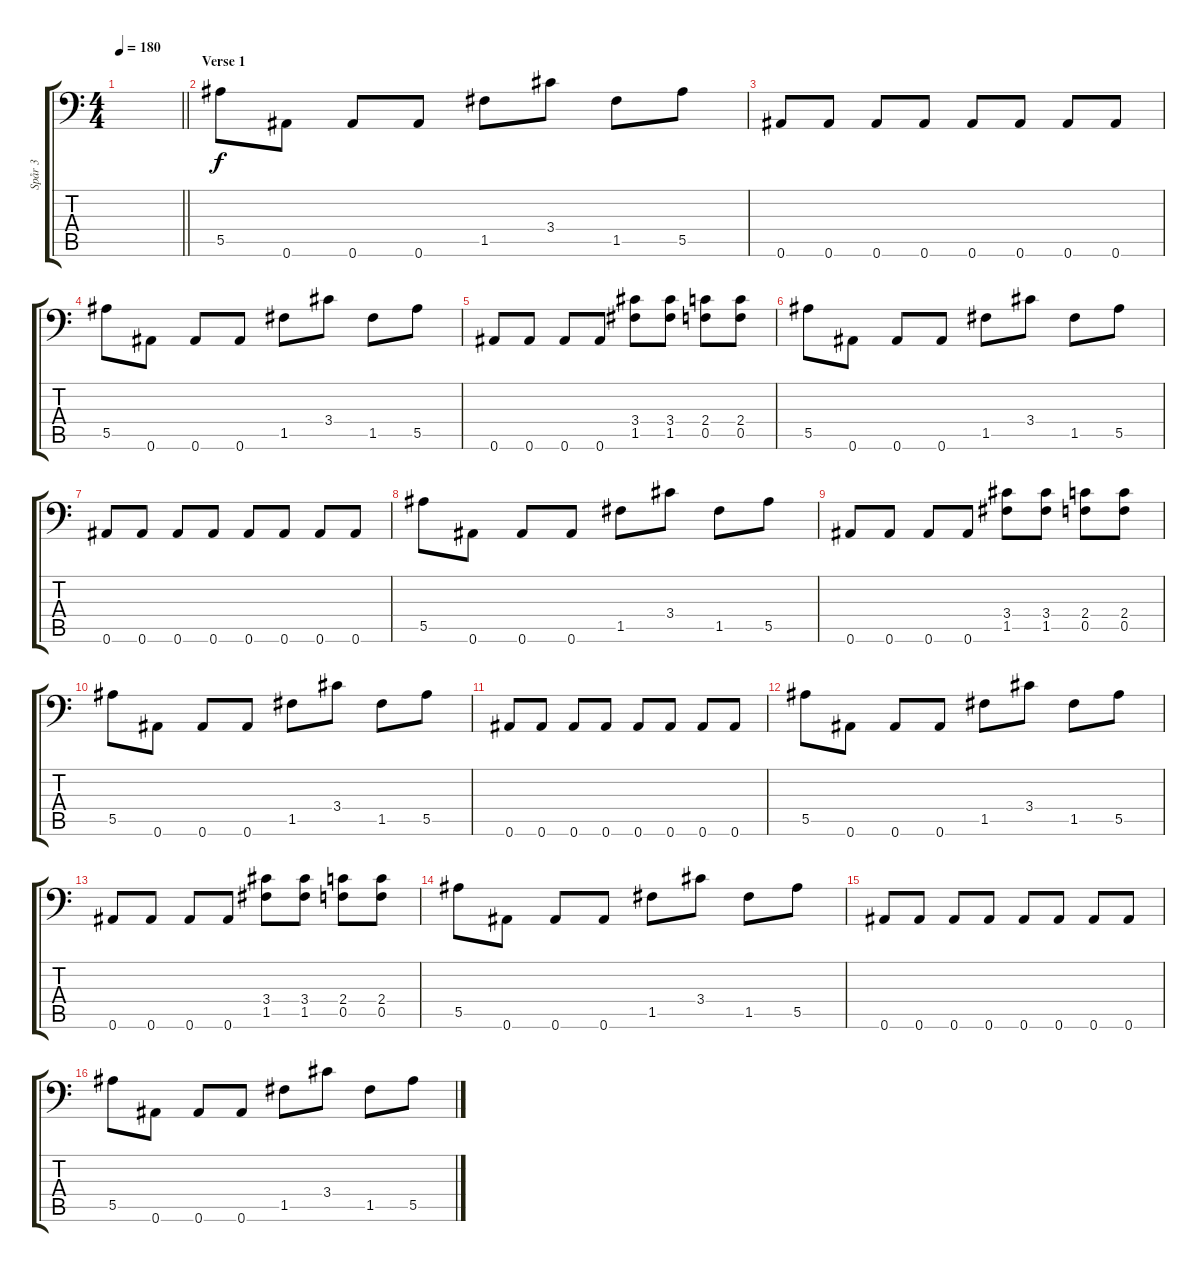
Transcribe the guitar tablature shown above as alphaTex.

\track ("Spår 3" "Spår 3") {instrument distortionguitar}
\staff {score tabs}
\tuning (C4 G3 Eb3 Bb2 F2 Bb1) {hide}
\ts (4 4)
\tempo 180
\clef f4
\barLineRight lightlight
\ks c
|
\section ("" "Verse 1")
5.5.8 0.6.8 0.6.8 0.6.8 1.5.8 3.4.8 1.5.8 5.5.8 |
0.6.8 0.6.8 0.6.8 0.6.8 0.6.8 0.6.8 0.6.8 0.6.8 |
5.5.8 0.6.8 0.6.8 0.6.8 1.5.8 3.4.8 1.5.8 5.5.8 |
0.6.8 0.6.8 0.6.8 0.6.8 (3.4 1.5).8 (3.4 1.5).8 (2.4 0.5).8 (2.4 0.5).8 |
5.5.8 0.6.8 0.6.8 0.6.8 1.5.8 3.4.8 1.5.8 5.5.8 |
0.6.8 0.6.8 0.6.8 0.6.8 0.6.8 0.6.8 0.6.8 0.6.8 |
5.5.8 0.6.8 0.6.8 0.6.8 1.5.8 3.4.8 1.5.8 5.5.8 |
0.6.8 0.6.8 0.6.8 0.6.8 (3.4 1.5).8 (3.4 1.5).8 (2.4 0.5).8 (2.4 0.5).8 |
5.5.8 0.6.8 0.6.8 0.6.8 1.5.8 3.4.8 1.5.8 5.5.8 |
0.6.8 0.6.8 0.6.8 0.6.8 0.6.8 0.6.8 0.6.8 0.6.8 |
5.5.8 0.6.8 0.6.8 0.6.8 1.5.8 3.4.8 1.5.8 5.5.8 |
0.6.8 0.6.8 0.6.8 0.6.8 (3.4 1.5).8 (3.4 1.5).8 (2.4 0.5).8 (2.4 0.5).8 |
5.5.8 0.6.8 0.6.8 0.6.8 1.5.8 3.4.8 1.5.8 5.5.8 |
0.6.8 0.6.8 0.6.8 0.6.8 0.6.8 0.6.8 0.6.8 0.6.8 |
5.5.8 0.6.8 0.6.8 0.6.8 1.5.8 3.4.8 1.5.8 5.5.8
